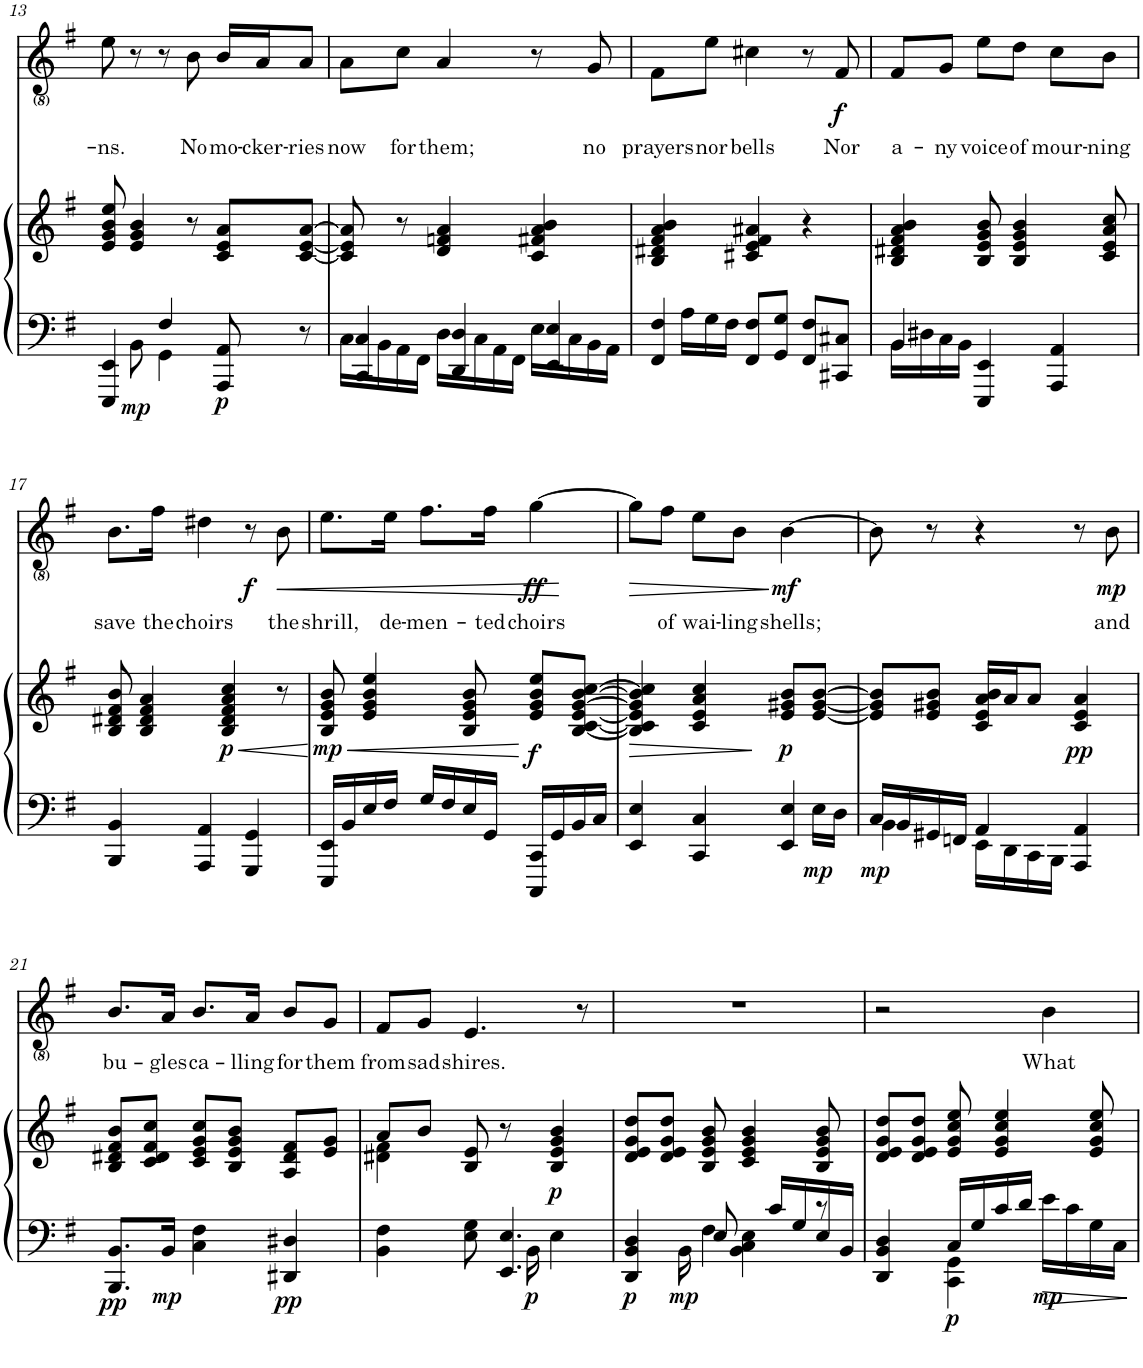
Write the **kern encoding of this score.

**kern	**kern	**dynam	**kern	**text	**dynam
*part2	*part2	*part2	*part1	*part1	*part1
*staff3	*staff2	*staff2/3	*staff1	*staff1	*staff1
*I"Piano	*	*	*I"Voice	*	*
*I'Pno	*	*	*	*	*
!!LO:PB:g=z
*clefF4	*clefG2	*	*clefG2	*	*
*k[f#]	*k[f#]	*	*k[f#]	*	*
*M3/4	*M3/4	*	*M3/4	*	*
=13	=13	=13	=13	=13	=13
*^	*	*	*	*	*
!	!	!	!	!	!LO:LY:b	!
4EEE/ 4EE/	8ryy	8e/ 8g/ 8b/ 8ee/	.	8ee\	-ns.	.
!	!	!	!LO:DY:b=2	!	!	!
.	8BB\	4e/ 4g/ 4b/	mp	8r	.	.
4GG\	4F#/	.	.	8r	.	.
!	!	!	!	!	!LO:LY:b	!
.	.	8r	.	8b\	No	.
!	!	!	!LO:DY:b=2	!	!LO:LY:b	!
8AAA/ 8AA/	4ryy	8c/ 8e/ 8a/L	p	16b/LL	mo-	.
!	!	!	!	!	!LO:LY:b	!
.	.	.	.	16a/J	-cker-	.
!	!	!	!	!	!LO:LY:b	!
8r	.	[8c/ [8e/ [8a/J	.	8a/J	-ries	.
=14	=14	=14	=14	=14	=14	=14
!	!	!	!	!	!LO:LY:b	!
4CC/ 4C/	16C\LL	8c/] 8e/] 8a/]	.	8a\L	now	.
.	16BB\	.	.	.	.	.
!	!	!	!	!	!LO:LY:b	!
.	16AA\	8r	.	8cc\J	for	.
.	16FF#\JJ	.	.	.	.	.
!	!	!	!	!	!LO:LY:b	!
4DD/ 4D/	16D\LL	4d/ 4fn/ 4a/	.	4a/	them;	.
.	16C\	.	.	.	.	.
.	16AA\	.	.	.	.	.
.	16FF#\JJ	.	.	.	.	.
4EE/ 4E/	16E\LL	4c/ 4f#X/ 4a/ 4b/	.	8r	.	.
.	16C\	.	.	.	.	.
!	!	!	!	!	!LO:LY:b	!
.	16BB\	.	.	8g/	no	.
.	16AA\JJ	.	.	.	.	.
=15	=15	=15	=15	=15	=15	=15
!	!	!	!	!	!LO:LY:b	!
4FF#/ 4F#/	16ryy	4B/ 4d#X/ 4f#/ 4a/ 4b/	.	8f#\L	prayers	.
.	16A\LL	.	.	.	.	.
!	!	!	!	!	!LO:LY:b	!
.	16G\	.	.	8ee\J	nor	.
.	16F#\JJ	.	.	.	.	.
!	!	!	!	!	!LO:LY:b	!
8FF#/ 8F#/L	2ryy	4c#X/ 4e/ 4f#/ 4a#X/	.	4cc#X\	bells	.
8GG/ 8G/J	.	.	.	.	.	.
8FF#/ 8F#/L	.	4r	.	8r	.	.
!	!	!	!	!	!LO:LY:b	!LO:DY:b
8CC#X/ 8C#X/J	.	.	.	8f#/	Nor	f
=16	=16	=16	=16	=16	=16	=16
!	!	!	!	!	!LO:LY:b	!
4BB/	16BB\LL	4B/ 4d#X/ 4f#/ 4a/ 4b/	.	8f#/L	a-	.
.	16D#X\	.	.	.	.	.
!	!	!	!	!	!LO:LY:b	!
.	16C\	.	.	8g/J	-ny	.
.	16BB\JJ	.	.	.	.	.
!	!	!	!	!	!LO:LY:b	!
4EEE/ 4EE/	2ryy	8B/ 8e/ 8g/ 8b/	.	8ee\L	voice	.
!	!	!	!	!	!LO:LY:b	!
.	.	4B/ 4e/ 4g/ 4b/	.	8dd\J	of	.
!	!	!	!	!	!LO:LY:b	!
4AAA/ 4AA/	.	.	.	8cc\L	mour-	.
!	!	!	!	!	!LO:LY:b	!
.	.	8c/ 8e/ 8a/ 8cc/	.	8b\J	-ning	.
*v	*v	*	*	*	*	*
!!LO:LB:g=z
=17	=17	=17	=17	=17	=17
!	!	!	!	!LO:LY:b	!
4BBB/ 4BB/	8B/ 8d#X/ 8f#/ 8b/	.	8.b\L	save	.
.	4B/ 4d#/ 4f#/ 4a/	.	.	.	.
!	!	!	!	!LO:LY:b	!
.	.	.	16ff#\Jk	the	.
!	!	!	!	!LO:LY:b	!
4AAA/ 4AA/	.	.	4dd#X\	choirs	.
!	!	!LO:HP:b	!	!	!
!	!	!LO:DY:n=1:b	!	!	!
.	4B/ 4d#/ 4f#/ 4a/ 4cc/	< p	.	.	.
!	!	!	!	!	!LO:DY:b
4GGG/ 4GG/	.	.	8r	.	f
!	!	!	!	!LO:LY:b	!LO:HP:b
.	8r	.	8b\	the	<
.	.	[	.	.	[
=18	=18	=18	=18	=18	=18
!	!	!LO:HP:b	!	!LO:LY:b	!
!	!	!LO:DY:n=1:b	!	!	!
16EEE/ 16EE/LL	8B/ 8e/ 8g/ 8b/	< mp	8.ee\L	shrill,	.
16BB/	.	.	.	.	.
16E/	4e/ 4g/ 4b/ 4ee/	.	.	.	.
!	!	!	!	!LO:LY:b	!
16F#/JJ	.	.	16ee\Jk	de-	.
!	!	!	!	!LO:LY:b	!
16G/LL	.	.	8.ff#\L	-men-	.
16F#/	.	.	.	.	.
16E/	8B/ 8e/ 8g/ 8b/	.	.	.	.
!	!	!	!	!LO:LY:b	!
16GG/JJ	.	.	16ff#\Jk	-ted	.
!	!	!LO:DY:n=2:b	!	!LO:LY:b	!LO:DY:b
16CCC/ 16CC/LL	8e/ 8g/ 8b/ 8ee/L	f	[4gg\	choirs	ff
16GG/	.	.	.	.	.
16BB/	[8B/ [8c/ [8e/ [8g/ [8b/ [8cc/J	.	.	.	.
16C/JJ	.	.	.	.	.
.	.	[	.	.	.
=19	=19	=19	=19	=19	=19
*^	*	*	*	*	*
!	!	!	!LO:HP:b	!	!	!LO:HP:b
4EE/ 4E/	8ryy	4B/] 4c/] 4e/] 4g/] 4b/] 4cc/]	>	8gg\L]	.	>
!	!	!	!	!	!LO:LY:b	!
*v	*v	*	*	*	*	*
.	.	.	8ff#\J	of	.
!	!	!	!	!LO:LY:b	!
4CC/ 4C/	4c/ 4e/ 4a/ 4cc/	.	8ee\L	wai-	.
!	!	!	!	!LO:LY:b	!
.	.	.	8b\J	-ling	.
!	!	!LO:DY:b	!	!LO:LY:b	!LO:DY:b
4EE/ 4E/	8e/ 8g#X/ 8b/L	p	[4b\	shells;	mf
*^	*	*	*	*	*
!	!	!	!LO:DY:b=2	!	!	!
.	16E\LL	[8e/ [8g#/ [8b/J	mp	.	.	.
.	16D\JJ	.	.	.	.	.
*v	*v	*	*	*	*	*
.	.	]	.	.	]
=20	=20	=20	=20	=20	=20
*^	*	*	*	*	*
!	!	!	!LO:DY:b=2	!	!	!
4BB\	16C/LL	8e/] 8g#/] 8b/]L	mp	8b\]	.	.
.	16BB/	.	.	.	.	.
.	16GG#X/	8e/ 8g#X/ 8b/J	.	8r	.	.
.	16FFn/JJ	.	.	.	.	.
4AA/	16EE\LL	16c/ 16e/ 16a/ 16b/LL	.	4r	.	.
.	16DD\	16a/J	.	.	.	.
.	16CC\	8a/J	.	.	.	.
.	16BBB\JJ	.	.	.	.	.
!	!	!	!LO:DY:b	!	!	!
4AAA/ 4AA/	4ryy	4c/ 4e/ 4a/	pp	8r	.	.
!	!	!	!	!	!LO:LY:b	!LO:DY:b
.	.	.	.	8b\	and	mp
*v	*v	*	*	*	*	*
!!LO:LB:g=z
=21	=21	=21	=21	=21	=21
!	!	!LO:DY:b=2	!	!LO:LY:b	!
8.BBB/ 8.BB/L	8B/ 8d#X/ 8f#/ 8b/L	pp	8.b/L	bu-	.
.	8c/ 8d#/ 8f#/ 8cc/J	.	.	.	.
!	!	!LO:DY:b=2	!	!LO:LY:b	!
16BB/Jk	.	mp	16a/Jk	-gles	.
!	!	!	!	!LO:LY:b	!
4C\ 4F#\	8c/ 8e/ 8g/ 8cc/L	.	8.b/L	ca-	.
.	8B/ 8e/ 8g/ 8b/J	.	.	.	.
!	!	!	!	!LO:LY:b	!
.	.	.	16a/Jk	-lling	.
!	!	!LO:DY:b=2	!	!LO:LY:b	!
4DD#X/ 4D#X/	8A/ 8d#/ 8f#/L	pp	8b/L	for	.
!	!	!	!	!LO:LY:b	!
.	8e/ 8g/J	.	8g/J	them	.
=22	=22	=22	=22	=22	=22
*^	*^	*	*	*	*
!	!	!	!	!	!	!LO:LY:b	!
4BB\ 4F#\	4..ryy	8a/L	4d#X\ 4f#\	.	8f#/L	from	.
!	!	!	!	!	!	!LO:LY:b	!
.	.	8b/J	.	.	8g/J	sad	.
!	!	!	!	!	!	!LO:LY:b	!
8E\ 8G\	.	8B/ 8e/	2ryy	.	4.e/	shires.	.
4.EE/ 4.E/	.	8r	.	.	.	.	.
!	!	!	!	!LO:DY:b=2	!	!	!
.	16BB\	.	.	p	.	.	.
!	!	!	!	!LO:DY:b	!	!	!
.	4E\	4B/ 4e/ 4g/ 4b/	.	p	.	.	.
.	.	.	.	.	8r	.	.
*	*	*v	*v	*	*	*	*
=23	=23	=23	=23	=23	=23	=23
!	!	!	!LO:DY:b=2	!	!	!
4DD/ 4BB/ 4D/	8.ryy	8d/ 8e/ 8g/ 8dd/L	p	2.r	.	.
.	.	8d/ 8e/ 8g/ 8dd/J	.	.	.	.
!	!	!	!LO:DY:b=2	!	!	!
.	16BB\	.	mp	.	.	.
8E/	4F#\	8B/ 8e/ 8g/ 8b/	.	.	.	.
4BB\ 4C\ 4E\	.	4c/ 4e/ 4g/ 4b/	.	.	.	.
.	16c/LL	.	.	.	.	.
.	16G/	.	.	.	.	.
8r	16E/	8B/ 8e/ 8g/ 8b/	.	.	.	.
.	16BB/JJ	.	.	.	.	.
=24	=24	=24	=24	=24	=24	=24
4DD/ 4BB/ 4D/	4ryy	8d/ 8e/ 8g/ 8dd/L	.	2r	.	.
.	.	8d/ 8e/ 8g/ 8dd/J	.	.	.	.
!	!	!	!LO:DY:b=2	!	!	!
4CC\ 4GG\	16C/LL	8e/ 8g/ 8cc/ 8ee/	p	.	.	.
.	16G/	.	.	.	.	.
.	16c/	4e/ 4g/ 4cc/ 4ee/	.	.	.	.
.	16d/JJ	.	.	.	.	.
!	!	!	!LO:DY:b=2	!	!LO:LY:b	!
16e\LL	4ryy	.	mp	4b\	What	.
16c\	.	.	.	.	.	.
16G\	.	8e/ 8g/ 8cc/ 8ee/	.	.	.	.
16C\JJ	.	.	.	.	.	.
*v	*v	*	*	*	*	*
=	=	=	=	=	=
*-	*-	*-	*-	*-	*-
